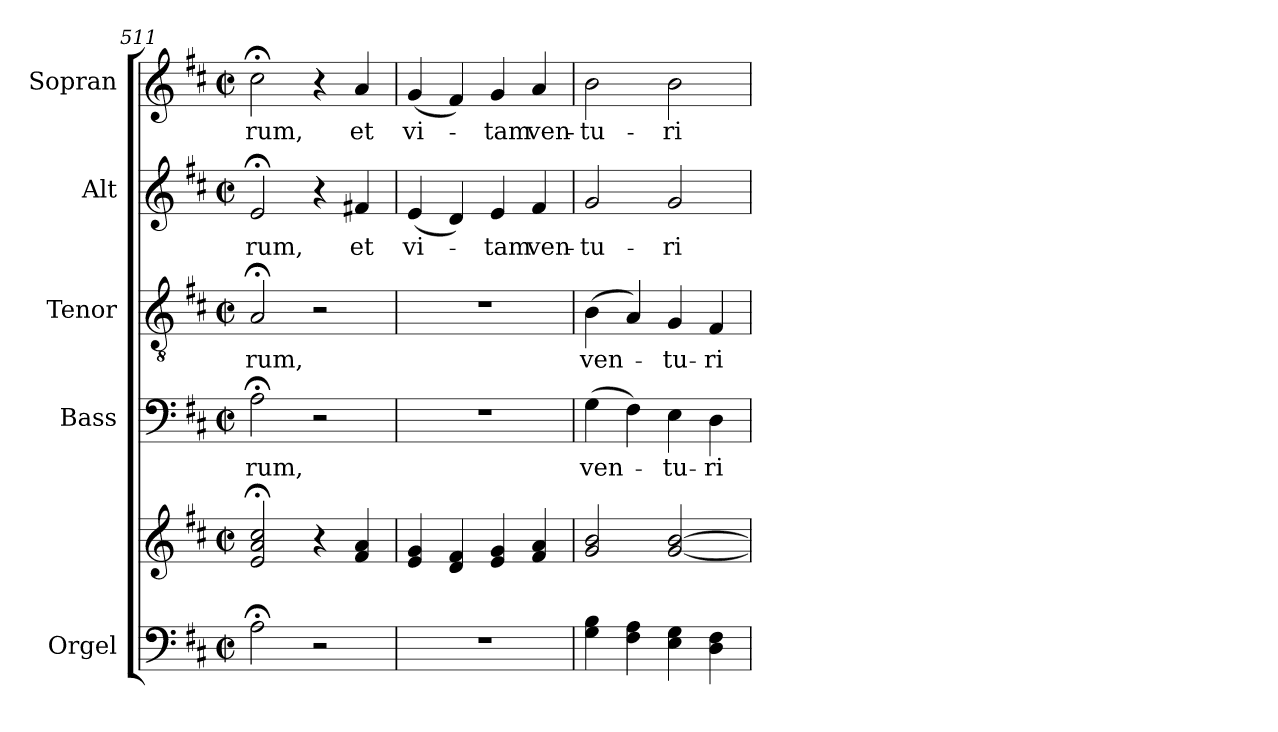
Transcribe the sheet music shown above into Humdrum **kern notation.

**kern	**kern	**kern	**text	**kern	**text	**kern	**text	**kern	**text
*part5	*part5	*part4	*part4	*part3	*part3	*part2	*part2	*part1	*part1
*staff6	*staff5	*staff4	*staff4	*staff3	*staff3	*staff2	*staff2	*staff1	*staff1
*I"Orgel	*	*I"Bass	*	*I"Tenor	*	*I"Alt	*	*I"Sopran	*
*I'Org.	*	*I'B.	*	*I'T.	*	*I'A.	*	*I'S.	*
*clefF4	*clefG2	*clefF4	*	*clefGv2	*	*clefG2	*	*clefG2	*
*k[f#c#]	*k[f#c#]	*k[f#c#]	*	*k[f#c#]	*	*k[f#c#]	*	*k[f#c#]	*
*D:	*D:	*D:	*	*D:	*	*D:	*	*D:	*
*M2/2	*M2/2	*M2/2	*	*M2/2	*	*M2/2	*	*M2/2	*
*met(c|)	*met(c|)	*met(c|)	*	*met(c|)	*	*met(c|)	*	*met(c|)	*
=511	=511	=511	=511	=511	=511	=511	=511	=511	=511
!	!	!	!LO:LY:b	!	!LO:LY:b	!	!LO:LY:b	!	!LO:LY:b
2A;<\	2e/;< 2a/;< 2cc#/;<	2A;<\	-rum,	2A;</	-rum,	2e;</	-rum,	2cc#;<\	-rum,
2r	4r	2r	.	2r	.	4r	.	4r	.
!	!	!	!	!	!	!	!LO:LY:b	!	!LO:LY:b
.	4f#/ 4a/	.	.	.	.	4f#X/	et	4a/	et
=512	=512	=512	=512	=512	=512	=512	=512	=512	=512
!	!	!	!	!	!	!	!LO:LY:b	!	!LO:LY:b
1r	4e/ 4g/	1r	.	1r	.	(<4e/	vi-	(<4g/	vi-
.	4d/ 4f#/	.	.	.	.	4d/)	.	4f#/)	.
!	!	!	!	!	!	!	!LO:LY:b	!	!LO:LY:b
.	4e/ 4g/	.	.	.	.	4e/	-tam	4g/	-tam
!	!	!	!	!	!	!	!LO:LY:b	!	!LO:LY:b
.	4f#/ 4a/	.	.	.	.	4f#/	ven-	4a/	ven-
=513	=513	=513	=513	=513	=513	=513	=513	=513	=513
!	!	!	!LO:LY:b	!	!LO:LY:b	!	!LO:LY:b	!	!LO:LY:b
4G\ 4B\	2g/ 2b/	(>4G\	ven-	(>4B\	ven-	2g/	-tu-	2b\	-tu-
4F#\ 4A\	.	4F#\)	.	4A/)	.	.	.	.	.
!	!	!	!LO:LY:b	!	!LO:LY:b	!	!LO:LY:b	!	!LO:LY:b
4E\ 4G\	[2g/ [2b/	4E\	-tu-	4G/	-tu-	2g/	-ri	2b\	-ri
!	!	!	!LO:LY:b	!	!LO:LY:b	!	!	!	!
4D\ 4F#\	.	4D\	-ri	4F#/	-ri	.	.	.	.
=	=	=	=	=	=	=	=	=	=
*-	*-	*-	*-	*-	*-	*-	*-	*-	*-
